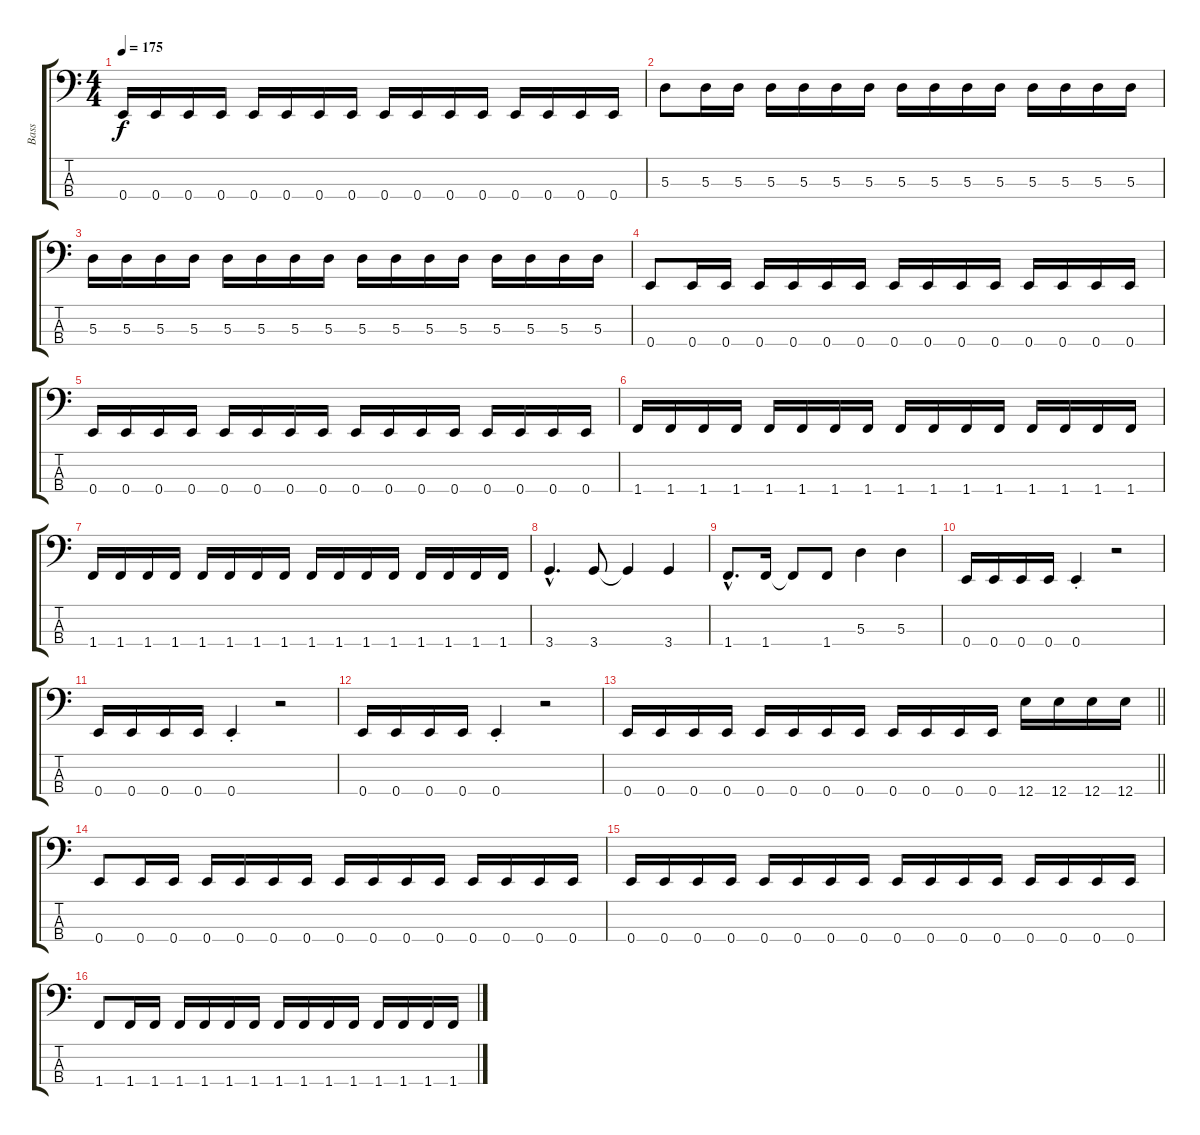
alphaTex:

\track ("Bass" "Bass") {instrument electricbasspick}
\staff {score tabs}
\tuning (G2 D2 A1 E1) {hide}
\ts (4 4)
\tempo 175
\clef f4
\ks c
0.4.16{dy f} 0.4.16 0.4.16 0.4.16 0.4.16 0.4.16 0.4.16 0.4.16 0.4.16 0.4.16 0.4.16 0.4.16 0.4.16 0.4.16 0.4.16 0.4.16 |
5.3.8 5.3.16 5.3.16 5.3.16 5.3.16 5.3.16 5.3.16 5.3.16 5.3.16 5.3.16 5.3.16 5.3.16 5.3.16 5.3.16 5.3.16 |
5.3.16 5.3.16 5.3.16 5.3.16 5.3.16 5.3.16 5.3.16 5.3.16 5.3.16 5.3.16 5.3.16 5.3.16 5.3.16 5.3.16 5.3.16 5.3.16 |
0.4.8 0.4.16 0.4.16 0.4.16 0.4.16 0.4.16 0.4.16 0.4.16 0.4.16 0.4.16 0.4.16 0.4.16 0.4.16 0.4.16 0.4.16 |
0.4.16 0.4.16 0.4.16 0.4.16 0.4.16 0.4.16 0.4.16 0.4.16 0.4.16 0.4.16 0.4.16 0.4.16 0.4.16 0.4.16 0.4.16 0.4.16 |
1.4.16 1.4.16 1.4.16 1.4.16 1.4.16 1.4.16 1.4.16 1.4.16 1.4.16 1.4.16 1.4.16 1.4.16 1.4.16 1.4.16 1.4.16 1.4.16 |
1.4.16 1.4.16 1.4.16 1.4.16 1.4.16 1.4.16 1.4.16 1.4.16 1.4.16 1.4.16 1.4.16 1.4.16 1.4.16 1.4.16 1.4.16 1.4.16 |
3.4{hac}.4{d} 3.4.8 3.4{t}.4 3.4.4 |
1.4{hac}.8{d} 1.4.16 1.4{t}.8 1.4.8 5.3.4 5.3.4 |
0.4.16 0.4.16 0.4.16 0.4.16 0.4{st}.4 r.2 |
0.4.16 0.4.16 0.4.16 0.4.16 0.4{st}.4 r.2 |
0.4.16 0.4.16 0.4.16 0.4.16 0.4{st}.4 r.2 |
\barLineRight lightlight
0.4.16 0.4.16 0.4.16 0.4.16 0.4.16 0.4.16 0.4.16 0.4.16 0.4.16 0.4.16 0.4.16 0.4.16 12.4.16 12.4.16 12.4.16 12.4.16 |
0.4.8 0.4.16 0.4.16 0.4.16 0.4.16 0.4.16 0.4.16 0.4.16 0.4.16 0.4.16 0.4.16 0.4.16 0.4.16 0.4.16 0.4.16 |
0.4.16 0.4.16 0.4.16 0.4.16 0.4.16 0.4.16 0.4.16 0.4.16 0.4.16 0.4.16 0.4.16 0.4.16 0.4.16 0.4.16 0.4.16 0.4.16 |
1.4.8 1.4.16 1.4.16 1.4.16 1.4.16 1.4.16 1.4.16 1.4.16 1.4.16 1.4.16 1.4.16 1.4.16 1.4.16 1.4.16 1.4.16
